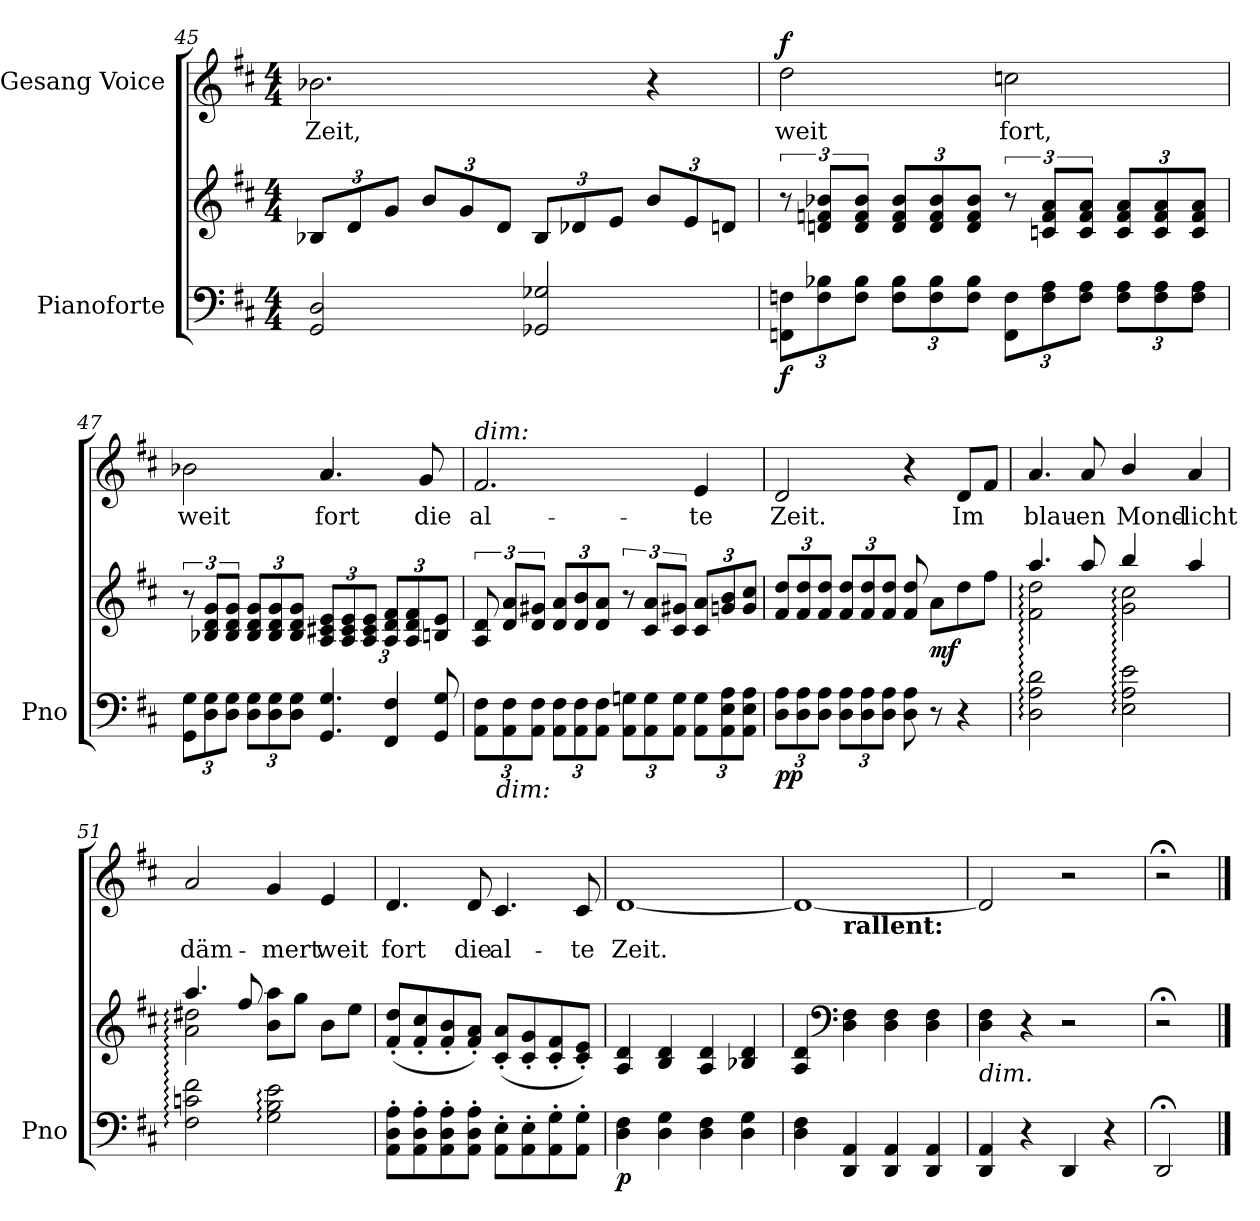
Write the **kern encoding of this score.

**kern	**kern	**dynam	**kern	**text	**dynam
*part2	*part2	*part2	*part1	*part1	*part1
*staff3	*staff2	*staff2/3	*staff1	*staff1	*staff1
*I"Pianoforte	*	*	*I"Gesang Voice	*	*
*I'Pno	*	*	*	*	*
*clefF4	*clefG2	*	*clefG2	*	*
*k[f#c#]	*k[f#c#]	*	*k[f#c#]	*	*
*M4/4	*M4/4	*	*M4/4	*	*
*	*Xbrackettup	*	*	*	*
=45	=45	=45	=45	=45	=45
2GG/ 2D/	12B-X/L	.	2.b-X\	Zeit,	.
.	12d/	.	.	.	.
.	12g/J	.	.	.	.
.	12b/L	.	.	.	.
.	12g/	.	.	.	.
.	12d/J	.	.	.	.
2GG-X/ 2G-X/	12B-/L	.	.	.	.
.	12d-X/	.	.	.	.
.	12e/J	.	.	.	.
.	12b/L	.	4r	.	.
.	12e/	.	.	.	.
.	12dn/J	.	.	.	.
=46	=46	=46	=46	=46	=46
*Xbrackettup	*brackettup	*	*	*	*
!	!	!LO:DY:b=2	!	!	!LO:DY:a
12FFn\ 12Fn\L	12r	f	2dd\	weit	f
12F\ 12B-X\	12dn/ 12fn/ 12b-X/L	.	.	.	.
12F\ 12B-\J	12d/ 12f/ 12b-/J	.	.	.	.
*	*Xbrackettup	*	*	*	*
12F\ 12B-\L	12d/ 12f/ 12b-/L	.	.	.	.
12F\ 12B-\	12d/ 12f/ 12b-/	.	.	.	.
12F\ 12B-\J	12d/ 12f/ 12b-/J	.	.	.	.
*	*brackettup	*	*	*	*
12FF\ 12F\L	12r	.	2ccn\	fort,	.
12F\ 12A\	12cn/ 12f/ 12a/L	.	.	.	.
12F\ 12A\J	12c/ 12f/ 12a/J	.	.	.	.
*	*Xbrackettup	*	*	*	*
12F\ 12A\L	12c/ 12f/ 12a/L	.	.	.	.
12F\ 12A\	12c/ 12f/ 12a/	.	.	.	.
12F\ 12A\J	12c/ 12f/ 12a/J	.	.	.	.
=47	=47	=47	=47	=47	=47
*	*brackettup	*	*	*	*
12GG\ 12G\L	12r	.	2b-X\	weit	.
12D\ 12G\	12B-X/ 12d/ 12g/L	.	.	.	.
12D\ 12G\J	12B-/ 12d/ 12g/J	.	.	.	.
*	*Xbrackettup	*	*	*	*
12D\ 12G\L	12B-/ 12d/ 12g/L	.	.	.	.
12D\ 12G\	12B-/ 12d/ 12g/	.	.	.	.
12D\ 12G\J	12B-/ 12d/ 12g/J	.	.	.	.
6.GG/ 6.G/	12A/ 12c#X/ 12e/L	.	4.a/	fort	.
.	12A/ 12c#/ 12e/	.	.	.	.
.	12A/ 12c#/ 12e/J	.	.	.	.
*brackettup	*	*	*	*	*
6FF#/ 6F#/	12A/ 12d/ 12f#/L	.	.	.	.
.	12A/ 12d/ 12f#/	.	.	.	.
.	.	.	8g/	die	.
12GG/ 12G/	12Bn/ 12e/J	.	.	.	.
=48	=48	=48	=48	=48	=48
*Xbrackettup	*brackettup	*	*	*	*
!	!	!	!LO:TX:a:i:t=dim&colon;	!	!
12AA\ 12F#\L	12A/ 12d/	.	2.f#/	al-	.
!LO:TX:b:i:t=dim&colon;	!	!	!	!	!
12AA\ 12F#\	12d/ 12a/L	.	.	.	.
12AA\ 12F#\J	12d/ 12g#X/J	.	.	.	.
*	*Xbrackettup	*	*	*	*
12AA\ 12F#\L	12d/ 12a/L	.	.	.	.
12AA\ 12F#\	12d/ 12b/	.	.	.	.
12AA\ 12F#\J	12d/ 12a/J	.	.	.	.
*	*brackettup	*	*	*	*
12AA\ 12Gn\L	12r	.	.	.	.
12AA\ 12G\	12c#/ 12a/L	.	.	.	.
12AA\ 12G\J	12c#/ 12g#X/J	.	.	.	.
*	*Xbrackettup	*	*	*	*
12AA\ 12G\L	12c#/ 12a/L	.	4e/	-te	.
12AA\ 12E\ 12A\	12gn/ 12b/	.	.	.	.
12AA\ 12E\ 12A\J	12g/ 12cc#/J	.	.	.	.
=49	=49	=49	=49	=49	=49
!	!	!LO:DY:b=2	!	!	!
12D\ 12A\L	12f#/ 12dd/L	pp	2d/	Zeit.	.
12D\ 12A\	12f#/ 12dd/	.	.	.	.
12D\ 12A\J	12f#/ 12dd/J	.	.	.	.
12D\ 12A\L	12f#/ 12dd/L	.	.	.	.
12D\ 12A\	12f#/ 12dd/	.	.	.	.
12D\ 12A\J	12f#/ 12dd/J	.	.	.	.
8D\ 8A\	8f#/ 8dd/	.	4r	.	.
!	!	!LO:DY:b	!	!	!
8r	8a\L	mf	.	.	.
4r	8dd\	.	8d/L	Im	.
.	8ff#\J	.	8f#/J	.	.
=50	=50	=50	=50	=50	=50
*	*^	*	*	*	*
2D\:: 2A\:: 2d\::	4.aa/	2f#\:: 2dd\::	.	4.a/	blau-	.
.	8aa/	.	.	8a/	-en	.
2E\:: 2A\:: 2e\::	4bb/	2g\:: 2cc#\::	.	4b/	Mond-	.
.	4aa/	.	.	4a/	-licht	.
=51	=51	=51	=51	=51	=51	=51
2F#\:: 2cn\:: 2f#\::	4.aa/	2a\:: 2dd#X\::	.	2a/	däm-	.
.	8ff#/	.	.	.	.	.
2G\:: 2B\:: 2e\::	8b\ 8aa\L	2ryy	.	4g/	-mert	.
.	8gg\J	.	.	.	.	.
.	8b\L	.	.	4e/	weit	.
.	8ee\J	.	.	.	.	.
*	*v	*v	*	*	*	*
=52	=52	=52	=52	=52	=52
8AA\' 8D\' 8A\'L	(8f#/' 8dd/'L	.	4.d/	fort	.
8AA\' 8D\' 8A\'	8f#/' 8cc#/'	.	.	.	.
8AA\' 8D\' 8A\'	8f#/' 8b/'	.	.	.	.
8AA\' 8D\' 8A\'J	8f#/' 8a/'J)	.	8d/	die	.
8AA\' 8E\'L	(8c#/' 8a/'L	.	4.c#/	al-	.
8AA\' 8E\'	8c#/' 8g/'	.	.	.	.
8AA\' 8G\'	8c#/' 8f#/'	.	.	.	.
8AA\' 8G\'J	8c#/' 8e/'J)	.	8c#/	-te	.
=53	=53	=53	=53	=53	=53
!	!	!LO:DY:b=2	!	!	!
4D\ 4F#\	4A/ 4d/	p	[1d	Zeit.	.
4D\ 4G\	4B/ 4d/	.	.	.	.
4D\ 4F#\	4A/ 4d/	.	.	.	.
4D\ 4G\	4B-X/ 4d/	.	.	.	.
=54	=54	=54	=54	=54	=54
*	*	*	*^	*	*
4D\ 4F#\	4A/ 4d/	.	1d_	4ryy	.	.
*	*clefF4	*	*	*	*	*
!	!	!	!	!LO:TX:b:B:t=rallent&colon;	!	!
4DD/ 4AA/	4D\ 4F#\	.	.	2.ryy	.	.
4DD/ 4AA/	4D\ 4F#\	.	.	.	.	.
4DD/ 4AA/	4D\ 4F#\	.	.	.	.	.
=55	=55	=55	=55	=55	=55	=55
!	!LO:TX:b:i:t=dim.	!	!	!	!	!
*	*	*	*v	*v	*	*
4DD/ 4AA/	4D\ 4F#\	.	2d/]	.	.
4r	4r	.	.	.	.
4DD/	2r	.	2r	.	.
4r	.	.	.	.	.
=56	=56	=56	=56	=56	=56
2DD;</	2r;<	.	2r;<	.	.
==	==	==	==	==	==
*-	*-	*-	*-	*-	*-
